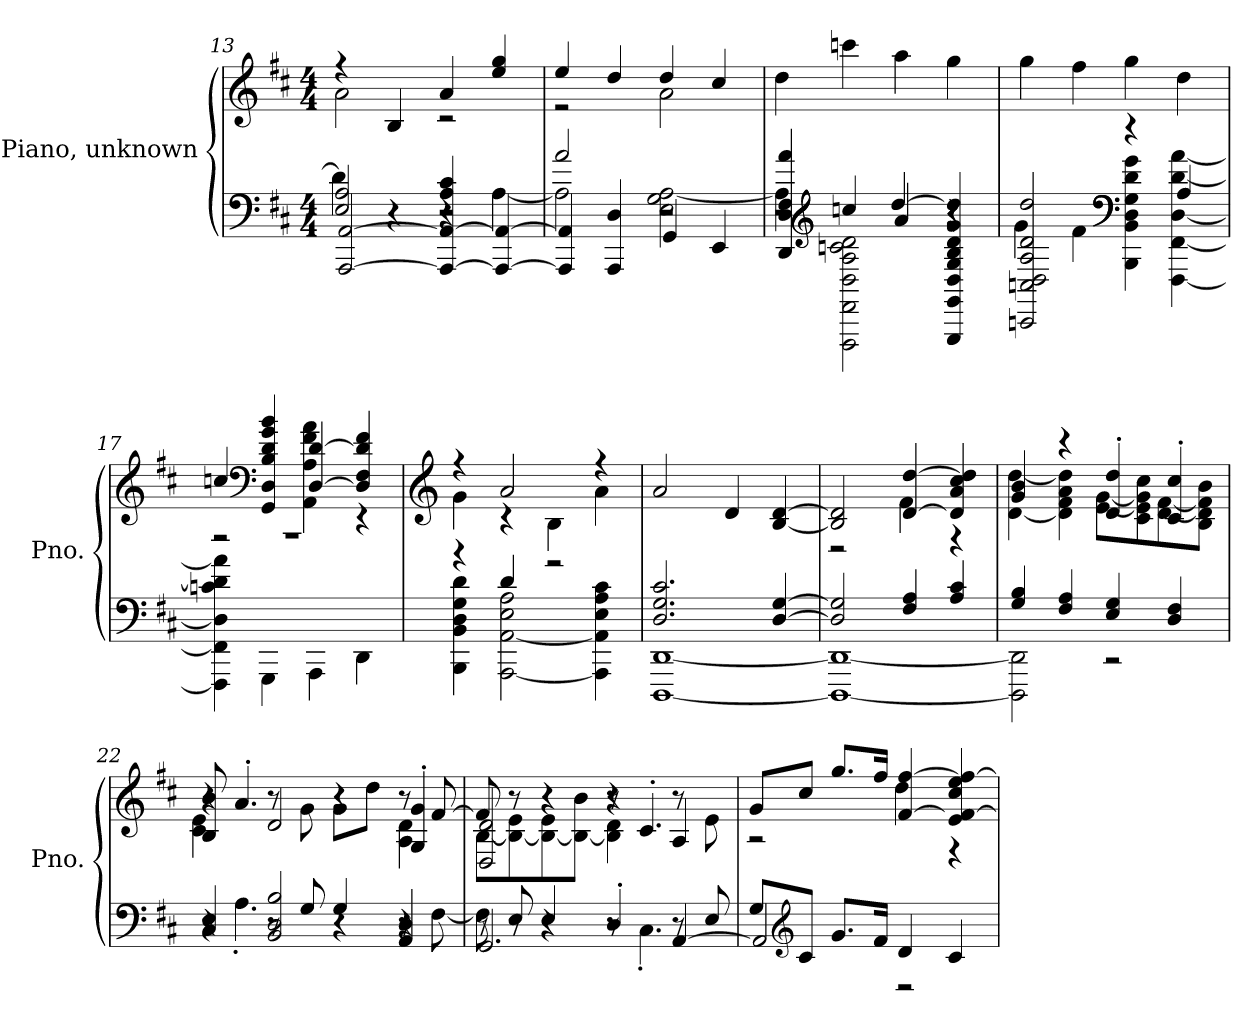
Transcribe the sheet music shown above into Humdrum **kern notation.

**kern	**kern
*part1	*part1
*staff2	*staff1
*I"Piano, unknown	*
*I'Pno.	*
!!LO:LB:g=z
*clefF4	*clefG2
*k[f#c#]	*k[f#c#]
*M4/4	*M4/4
=13	=13
*^	*^
*	*^	*	*
2E/ 2A/	4d\]	[2AAA/ [2AA/	4r	2a\
.	4r	.	4B/	.
2r	4r	4AAA/_ 4AA/_ 4A/ 4c#/	4a/	2r
.	[4A\	4AAA/_ 4AA/_	4ee/ 4gg/	.
=14	=14	=14	=14	=14
2a/	2A\]	4AAA/] 4AA/]	4ee/	2r
.	.	4AAA/ 4D/	4dd/	.
2r	2E\ 2G\ [2A\	4GG/	4dd/	2a\
.	.	4EE/	4cc#/	.
*	*	*	*v	*v
=15	=15	=15	=15
2r	4A\]	4DD/ 4D/ 4F#/ 4a/	4dd\
*clefG2	*	*	*
.	2FFF#\ 2FF#\ 2D\ 2A\ 2cn\ 2d\	4ccn/	4cccn\
4a/	.	[4dd/	4aa\
4r	4r	4GGG/ 4GG/ 4D/ 4G/ 4B/ 4d/ 4g/ 4dd/]	4gg\
*	*v	*v	*
=16	=16	=16
2CCn/ 2Cn/ 2D/ 2A/ 2d/ 2dd/	4g\	4gg\
.	4f#\	4ff#\
*clefF4	*	*
4r	4BBB\ 4BB\ 4D\ 4G\ 4d\ 4g\	4gg\
4A/	[4FFF#\ [4FF#\ [4D\ [4d\ [4a\	4dd\
=17	=17	=17
*	*	*^
1r	4FFF#\] 4FF#\] 4D\] 4cn\ 4d\] 4a\]	4ccn/	2r
*	*	*clefF4	*
.	4GGG\	4GG/ 4D/ 4B/ 4d/ 4g/ 4b/	.
.	4AAA\	[4D/ [4d/	4AA\ 4A\ 4f#\ 4a\
.	4DD\	4D/] 4F#/ 4d/] 4f#/	4r
!!LO:LB:g=z	!!
=18	=18	=18	=18
*	*	*clefG2	*
4r	4BBB\ 4BB\ 4D\ 4G\ 4d\	4r	4g\
4d/	[2AAA\ [2AA\ 2E\ 2A\	2a/	4r
2r	.	.	4B\
.	4AAA\] 4AA\] 4E\ 4A\ 4c#\	4r	4a\
*	*	*v	*v
=19	=19	=19
2.D/ 2.G/ 2.c#/	[1DDD [1DD	2a/
.	.	4d/
[4D/ [4G/	.	[4B/ [4d/
=20	=20	=20
*	*	*^
2D/] 2G/]	1DDD_ 1DD_	2B/] 2d/]	2r
4F#/ 4A/	.	[4d/ [4dd/	4f#\
4A/ 4c#/	.	4d/] 4a/ 4cc#/ 4dd/]	4r
=21	=21	=21	=21
4G/ 4B/	2DDD\] 2DD\]	4g/ 4b/	[4d\ [4dd\
4F#/ 4A/	.	4r	4d\] 4f#\ 4a\ 4dd\]
4E/ 4G/	2r	4d/' 4dd/'	[8e\ [8g\L
.	.	.	8c#\ 8e\] 8g\] 8cc#\
4D/ 4F#/	.	4c#/' 4cc#/'	[8d\ [8f#\
.	.	.	8B\ 8d\] 8f#\] 8b\J
=22	=22	=22	=22
*	*^	*	*^
4r	8r	4C#/ 4E/	8B/ 8b/	4c#\ 4e\	4r
.	4.A'\	.	4.a'/	.	.
8r	.	2BB/ 2D/ 2B/	.	8r	2d/
8G/	.	.	.	8g\	.
4G/	4r	.	4r	8g\L	.
.	.	.	.	8dd\J	.
4r	8r	4AA/ 4D/	8r	4A\ 4d\	4G/' 4g/'
.	[8F#\	.	[8f#/	.	.
!!LO:LB:g=z	!!	!!
=23	=23	=23	=23	=23	=23
8r	8F#\]	2.GG/	8f#/]	[8B\L	2D/ 2d/
8E/	8r	.	8r	8B\_ 8e\	.
4E/	4r	.	4r	8B\_ 8e\	.
.	.	.	.	8B\_ 8b\J	.
4D'/	8r	.	8r	4B\] 4d\	4r
.	4.C#'\	.	4.c#'/	.	.
8r	.	[4AA/	.	8r	4A/
8E/	.	.	.	8e\	.
*	*v	*v	*	*	*
*	*	*	*v	*v
=24	=24	=24	=24
8G/L	2AA/]	8g/L	2r
*clefG2	*	*	*
8c#/J	.	8cc#/J	.
8.g/L	.	8.gg/L	.
16f#/Jk	.	16ff#/Jk	.
4d/	2r	[4f#/ [4ff#/	4dd\
4c#/	.	4e/ 4f#/_ 4cc#/ 4ee/ 4ff#/_	4r
*v	*v	*	*
*	*v	*v
=	=
*-	*-
